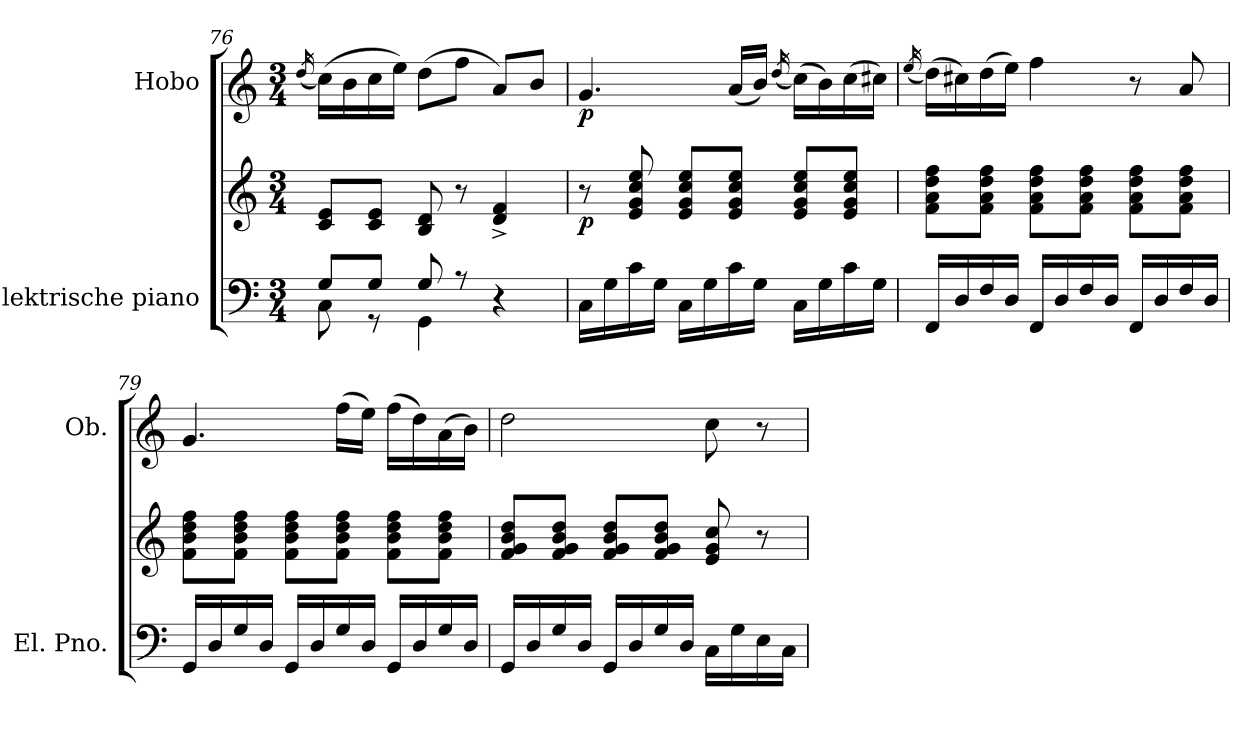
**kern	**kern	**dynam	**kern	**dynam
*part2	*part2	*part2	*part1	*part1
*staff3	*staff2	*staff2/3	*staff1	*staff1
*I"Elektrische piano	*	*	*I"Hobo	*
*I'El. Pno.	*	*	*I'Ob.	*
*clefF4	*clefG2	*	*clefG2	*
*k[]	*k[]	*	*k[]	*
*M3/4	*M3/4	*	*M3/4	*
=76	=76	=76	=76	=76
.	.	.	(16qdd/	.
*^	*	*	*	*
8G/L	8C\	8c/ 8e/L	.	(16cc\LL)	.
.	.	.	.	16b\	.
8G/J	8r	8c/ 8e/J	.	16cc\	.
.	.	.	.	16ee\JJ)	.
8G/	4GG\	8B/ 8d/	.	(8dd\L	.
8r	.	8r	.	8ff\J	.
4r	4ryy	4d/^ 4f/^	.	8a/L)	.
.	.	.	.	8b/J	.
*v	*v	*	*	*	*
!!LO:LB:g=z
=77	=77	=77	=77	=77
!	!	!LO:DY:b	!	!LO:DY:b
16C\LL	8r	p	4.g/	p
16G\	.	.	.	.
16c\	8e/ 8g/ 8cc/ 8ee/	.	.	.
16G\JJ	.	.	.	.
16C\LL	8e/ 8g/ 8cc/ 8ee/L	.	.	.
16G\	.	.	.	.
16c\	8e/ 8g/ 8cc/ 8ee/J	.	(16a/LL	.
16G\JJ	.	.	16b/JJ)	.
.	.	.	(16qdd/	.
16C\LL	8e/ 8g/ 8cc/ 8ee/L	.	(16cc\LL)	.
16G\	.	.	16b\)	.
16c\	8e/ 8g/ 8cc/ 8ee/J	.	(16cc\	.
16G\JJ	.	.	16cc#X\JJ)	.
=78	=78	=78	=78	=78
.	.	.	(16qee/	.
16FF/LL	8f\ 8a\ 8dd\ 8ff\L	.	(16dd\LL)	.
16D/	.	.	16cc#X\)	.
16F/	8f\ 8a\ 8dd\ 8ff\J	.	(16dd\	.
16D/JJ	.	.	16ee\JJ)	.
16FF/LL	8f\ 8a\ 8dd\ 8ff\L	.	4ff\	.
16D/	.	.	.	.
16F/	8f\ 8a\ 8dd\ 8ff\J	.	.	.
16D/JJ	.	.	.	.
16FF/LL	8f\ 8a\ 8dd\ 8ff\L	.	8r	.
16D/	.	.	.	.
16F/	8f\ 8a\ 8dd\ 8ff\J	.	8a/	.
16D/JJ	.	.	.	.
=79	=79	=79	=79	=79
16GG/LL	8f\ 8b\ 8dd\ 8ff\L	.	4.g/	.
16D/	.	.	.	.
16G/	8f\ 8b\ 8dd\ 8ff\J	.	.	.
16D/JJ	.	.	.	.
16GG/LL	8f\ 8b\ 8dd\ 8ff\L	.	.	.
16D/	.	.	.	.
16G/	8f\ 8b\ 8dd\ 8ff\J	.	(16ff\LL	.
16D/JJ	.	.	16ee\JJ)	.
16GG/LL	8f\ 8b\ 8dd\ 8ff\L	.	(16ff\LL	.
16D/	.	.	16dd\)	.
16G/	8f\ 8b\ 8dd\ 8ff\J	.	(16a\	.
16D/JJ	.	.	16b\JJ)	.
!!LO:LB:g=z
=80	=80	=80	=80	=80
16GG/LL	8f/ 8g/ 8b/ 8dd/L	.	2dd\	.
16D/	.	.	.	.
16G/	8f/ 8g/ 8b/ 8dd/J	.	.	.
16D/JJ	.	.	.	.
16GG/LL	8f/ 8g/ 8b/ 8dd/L	.	.	.
16D/	.	.	.	.
16G/	8f/ 8g/ 8b/ 8dd/J	.	.	.
16D/JJ	.	.	.	.
16C\LL	8e/ 8g/ 8cc/	.	8cc\	.
16G\	.	.	.	.
16E\	8r	.	8r	.
16C\JJ	.	.	.	.
=	=	=	=	=
*-	*-	*-	*-	*-
